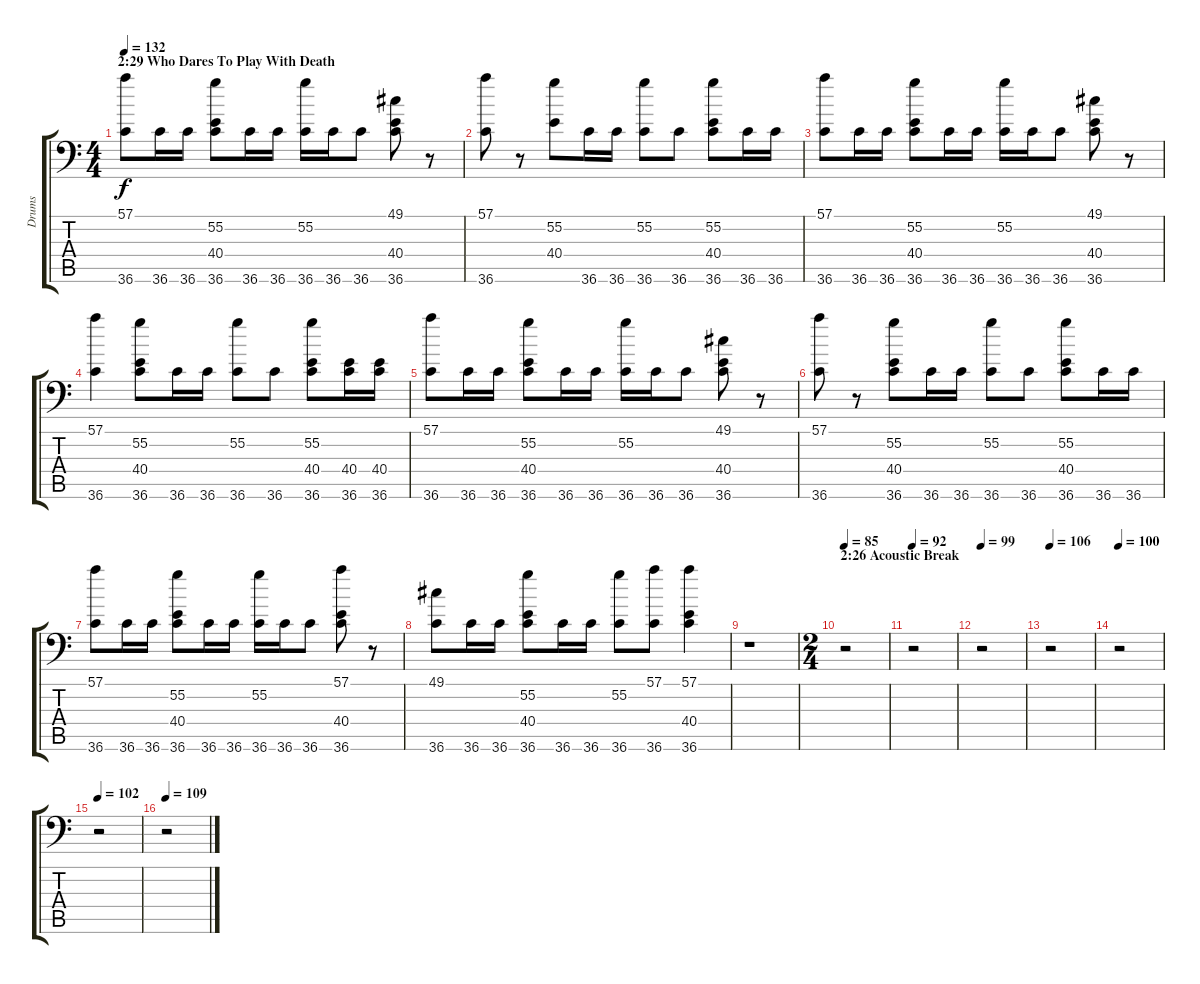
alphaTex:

\track ("Drums" "Drums") {instrument acousticgrandpiano}
\staff {score tabs}
\tuning (C-1 C-1 C-1 C-1 C-1 C-1) {hide}
\ts (4 4)
\section ("" "2:29 Who Dares To Play With Death")
\tempo 132
\clef f4
\ks c
(57.1 36.6).8{dy f} 36.6.16 36.6.16 (55.2 40.4 36.6).8 36.6.16 36.6.16 (55.2 36.6).16 36.6.16 36.6.8 (49.1 40.4 36.6).8 r.8 |
(57.1 36.6).8 r.8 (55.2 40.4).8 36.6.16 36.6.16 (55.2 36.6).8 36.6.8 (55.2 40.4 36.6).8 36.6.16 36.6.16 |
(57.1 36.6).8 36.6.16 36.6.16 (55.2 40.4 36.6).8 36.6.16 36.6.16 (55.2 36.6).16 36.6.16 36.6.8 (49.1 40.4 36.6).8 r.8 |
(57.1 36.6).4 (55.2 40.4 36.6).8 36.6.16 36.6.16 (55.2 36.6).8 36.6.8 (55.2 40.4 36.6).8 (40.4 36.6).16 (40.4 36.6).16 |
(57.1 36.6).8 36.6.16 36.6.16 (55.2 40.4 36.6).8 36.6.16 36.6.16 (55.2 36.6).16 36.6.16 36.6.8 (49.1 40.4 36.6).8 r.8 |
(57.1 36.6).8 r.8 (55.2 40.4 36.6).8 36.6.16 36.6.16 (55.2 36.6).8 36.6.8 (55.2 40.4 36.6).8 36.6.16 36.6.16 |
(57.1 36.6).8 36.6.16 36.6.16 (55.2 40.4 36.6).8 36.6.16 36.6.16 (55.2 36.6).16 36.6.16 36.6.8 (57.1 40.4 36.6).8 r.8 |
(49.1 36.6).8 36.6.16 36.6.16 (55.2 40.4 36.6).8 36.6.16 36.6.16 (55.2 36.6).8 (57.1 36.6).8 (57.1 40.4 36.6).4 |
r.1 |
\ts (2 4)
\section ("" "2:26 Acoustic Break")
\tempo 85
r.2 |
\tempo 92
r.2 |
\tempo 99
r.2 |
\tempo 106
r.2 |
\tempo 100
r.2 |
\tempo 102
r.2 |
\tempo 109
r.2
